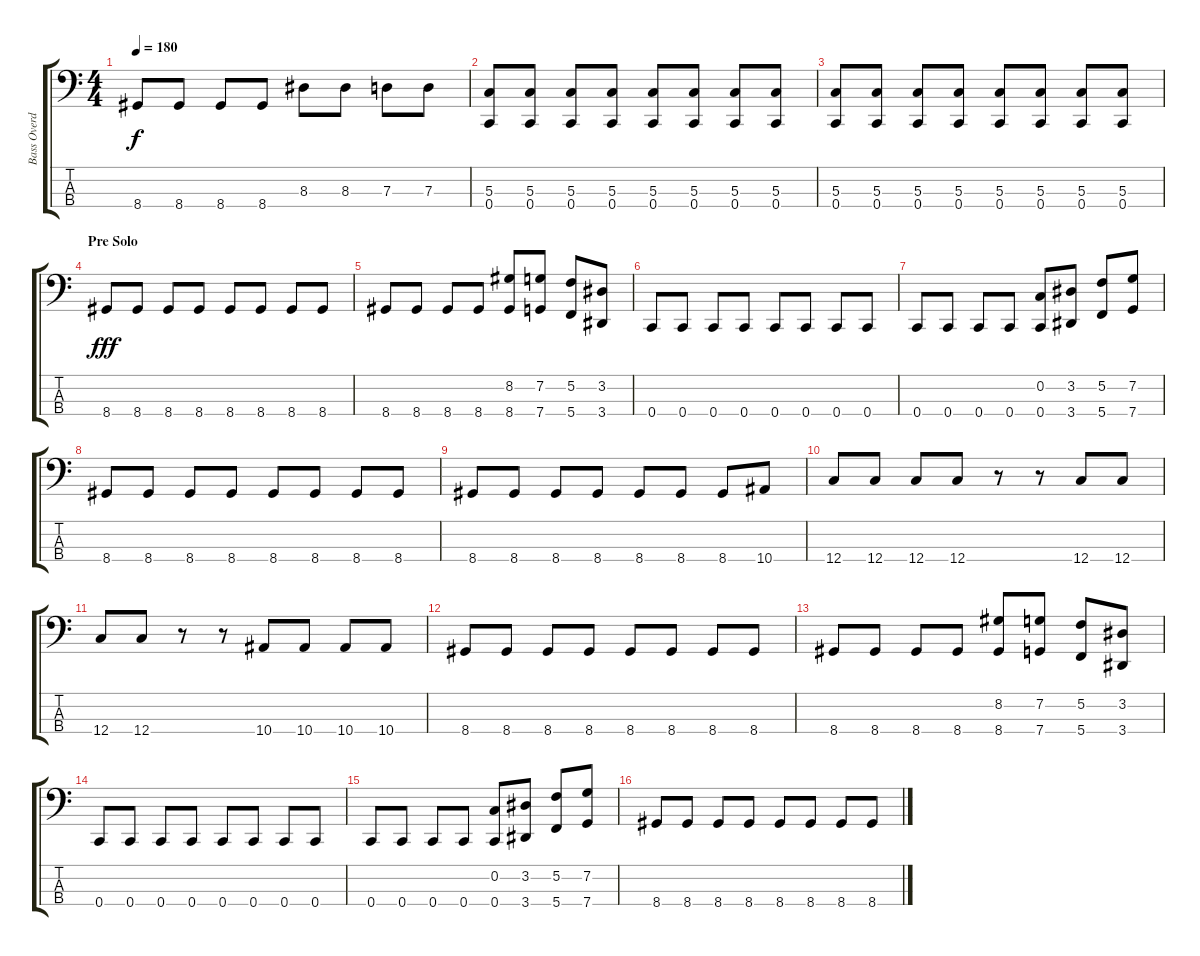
\track ("Bass Overdub" "Bass Overd") {instrument electricbasspick}
\staff {score tabs}
\tuning (F2 C2 G1 C1) {hide}
\ts (4 4)
\tempo 180
\clef f4
\ks c
8.4.8{dy f} 8.4.8 8.4.8 8.4.8 8.3.8 8.3.8 7.3.8 7.3.8 |
(5.3 0.4).8 (5.3 0.4).8 (5.3 0.4).8 (5.3 0.4).8 (5.3 0.4).8 (5.3 0.4).8 (5.3 0.4).8 (5.3 0.4).8 |
(5.3 0.4).8 (5.3 0.4).8 (5.3 0.4).8 (5.3 0.4).8 (5.3 0.4).8 (5.3 0.4).8 (5.3 0.4).8 (5.3 0.4).8 |
\section ("" "Pre Solo")
8.4.8{dy fff} 8.4.8 8.4.8 8.4.8 8.4.8 8.4.8 8.4.8 8.4.8 |
8.4.8 8.4.8 8.4.8 8.4.8 (8.2 8.4).8 (7.2 7.4).8 (5.2 5.4).8 (3.2 3.4).8 |
0.4.8 0.4.8 0.4.8 0.4.8 0.4.8 0.4.8 0.4.8 0.4.8 |
0.4.8 0.4.8 0.4.8 0.4.8 (0.2 0.4).8 (3.2 3.4).8 (5.2 5.4).8 (7.2 7.4).8 |
8.4.8 8.4.8 8.4.8 8.4.8 8.4.8 8.4.8 8.4.8 8.4.8 |
8.4.8 8.4.8 8.4.8 8.4.8 8.4.8 8.4.8 8.4.8 10.4.8 |
12.4.8 12.4.8 12.4.8 12.4.8 r.8 r.8 12.4.8 12.4.8 |
12.4.8 12.4.8 r.8 r.8 10.4.8 10.4.8 10.4.8 10.4.8 |
8.4.8 8.4.8 8.4.8 8.4.8 8.4.8 8.4.8 8.4.8 8.4.8 |
8.4.8 8.4.8 8.4.8 8.4.8 (8.2 8.4).8 (7.2 7.4).8 (5.2 5.4).8 (3.2 3.4).8 |
0.4.8 0.4.8 0.4.8 0.4.8 0.4.8 0.4.8 0.4.8 0.4.8 |
0.4.8 0.4.8 0.4.8 0.4.8 (0.2 0.4).8 (3.2 3.4).8 (5.2 5.4).8 (7.2 7.4).8 |
8.4.8 8.4.8 8.4.8 8.4.8 8.4.8 8.4.8 8.4.8 8.4.8
